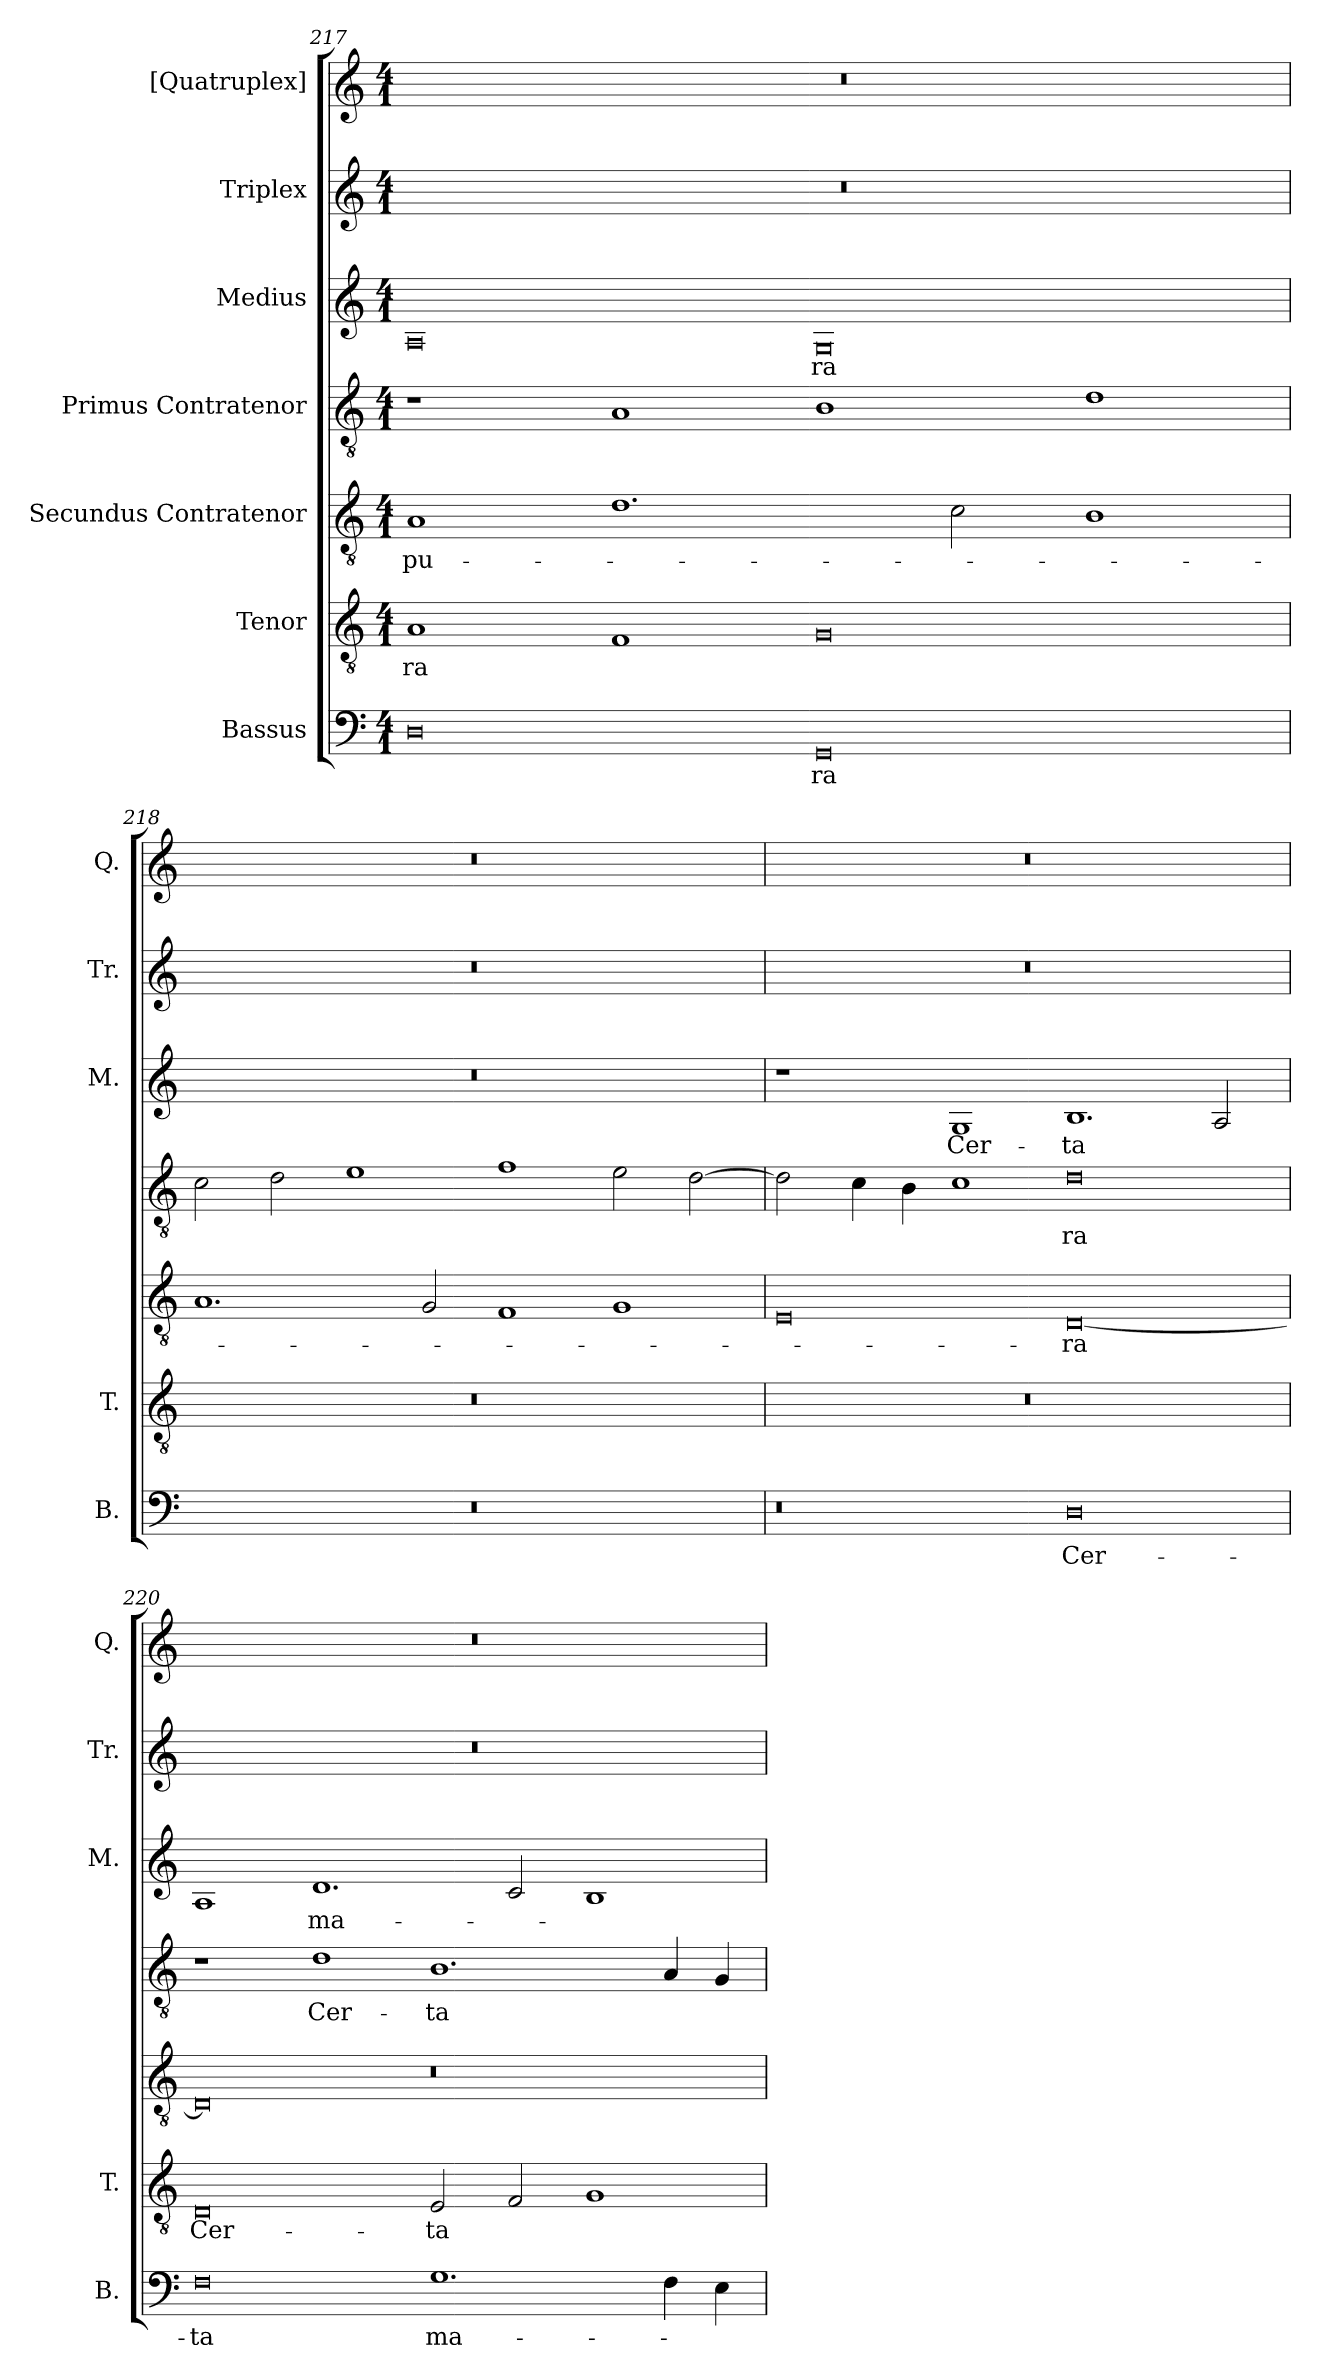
**kern	**text	**kern	**text	**kern	**text	**kern	**text	**kern	**text	**kern	**kern
*part7	*part7	*part6	*part6	*part5	*part5	*part4	*part4	*part3	*part3	*part2	*part1
*staff7	*staff7	*staff6	*staff6	*staff5	*staff5	*staff4	*staff4	*staff3	*staff3	*staff2	*staff1
*I"Bassus	*	*I"Tenor	*	*I"Secundus Contratenor	*	*I"Primus Contratenor	*	*I"Medius	*	*I"Triplex	*I"[Quatruplex]
*I'B.	*	*I'T.	*	*	*	*	*	*I'M.	*	*I'Tr.	*I'Q.
!!LO:LB:g=z
*clefF4	*	*clefGv2	*	*clefGv2	*	*clefGv2	*	*clefG2	*	*clefG2	*clefG2
*	*	*ITrd7c12	*	*ITrd7c12	*	*ITrd7c12	*	*	*	*	*
*k[]	*	*k[]	*	*k[]	*	*k[]	*	*k[]	*	*k[]	*k[]
*C:	*	*C:	*	*C:	*	*C:	*	*C:	*	*C:	*C:
*M4/1	*	*M4/1	*	*M4/1	*	*M4/1	*	*M4/1	*	*M4/1	*M4/1
=217	=217	=217	=217	=217	=217	=217	=217	=217	=217	=217	=217
!	!	!	!LO:LY:b:color=#000000	!	!	!	!	!	!	!	!
!	!	!	!	!	!LO:LY:b:color=#000000	!	!	!	!	!LO:N:vis=1	!LO:N:vis=1
0Di	.	1AAi	-ra	1AAi	pu-	1r	.	0Ai	.	00r	00r
.	.	1FFi	.	1.Di	.	1AAi	.	.	.	.	.
!	!LO:LY:b:color=#000000	!	!	!	!	!	!	!	!	!	!
!	!	!	!	!	!	!	!	!	!LO:LY:b:color=#000000	!	!
0GGi	-ra	0GGi	.	.	.	1BBi	.	0Gi	-ra	.	.
.	.	.	.	2Ci\	.	.	.	.	.	.	.
.	.	.	.	1BBi	.	1Di	.	.	.	.	.
=218	=218	=218	=218	=218	=218	=218	=218	=218	=218	=218	=218
!LO:N:vis=1	!	!LO:N:vis=1	!	!	!	!	!	!LO:N:vis=1	!	!LO:N:vis=1	!LO:N:vis=1
00r	.	00r	.	1.AAi	.	2Ci\	.	00r	.	00r	00r
.	.	.	.	.	.	2Di\	.	.	.	.	.
.	.	.	.	.	.	1Ei	.	.	.	.	.
.	.	.	.	2GGi/	.	.	.	.	.	.	.
.	.	.	.	1FFi	.	1Fi	.	.	.	.	.
.	.	.	.	1GGi	.	2Ei\	.	.	.	.	.
.	.	.	.	.	.	[>2Di\	.	.	.	.	.
=219	=219	=219	=219	=219	=219	=219	=219	=219	=219	=219	=219
!	!	!LO:N:vis=1	!	!	!	!	!	!	!	!LO:N:vis=1	!LO:N:vis=1
0r	.	00r	.	0EEi	.	2Di\]	.	1r	.	00r	00r
.	.	.	.	.	.	4Ci\	.	.	.	.	.
.	.	.	.	.	.	4BBi\	.	.	.	.	.
!	!	!	!	!	!	!	!	!	!LO:LY:b:color=#000000	!	!
.	.	.	.	.	.	1Ci	.	1Gi	Cer-	.	.
!	!LO:LY:b:color=#000000	!	!	!	!	!	!	!	!	!	!
!	!	!	!	!	!LO:LY:b:color=#000000	!	!	!	!	!	!
!	!	!	!	!	!	!	!LO:LY:b:color=#000000	!	!	!	!
!	!	!	!	!	!	!	!	!	!LO:LY:b:color=#000000	!	!
0Di	Cer-	.	.	[<0DDi	-ra	0Di	-ra	1.Bi	-ta	.	.
.	.	.	.	.	.	.	.	2Ai/	.	.	.
!!LO:LB:g=z
=220	=220	=220	=220	=220	=220	=220	=220	=220	=220	=220	=220
!	!LO:LY:b:color=#000000	!	!	!	!	!	!	!	!	!	!
!	!	!	!LO:LY:b:color=#000000	!	!	!	!	!	!	!LO:N:vis=1	!LO:N:vis=1
0Fi	-ta	0DDi	Cer-	0DDi]	.	1r	.	1Ai	.	00r	00r
!	!	!	!	!	!	!	!LO:LY:b:color=#000000	!	!	!	!
!	!	!	!	!	!	!	!	!	!LO:LY:b:color=#000000	!	!
.	.	.	.	.	.	1Di	Cer-	1.di	ma-	.	.
!	!LO:LY:b:color=#000000	!	!	!	!	!	!	!	!	!	!
!	!	!	!LO:LY:b:color=#000000	!	!	!	!	!	!	!	!
!	!	!	!	!	!	!	!LO:LY:b:color=#000000	!	!	!	!
1.Gi	ma-	2EEi/	-ta	0r	.	1.BBi	-ta	.	.	.	.
.	.	2FFi/	.	.	.	.	.	2ci/	.	.	.
.	.	1GGi	.	.	.	.	.	1Bi	.	.	.
4Fi\	.	.	.	.	.	4AAi/	.	.	.	.	.
4Ei\	.	.	.	.	.	4GGi/	.	.	.	.	.
=	=	=	=	=	=	=	=	=	=	=	=
*-	*-	*-	*-	*-	*-	*-	*-	*-	*-	*-	*-
